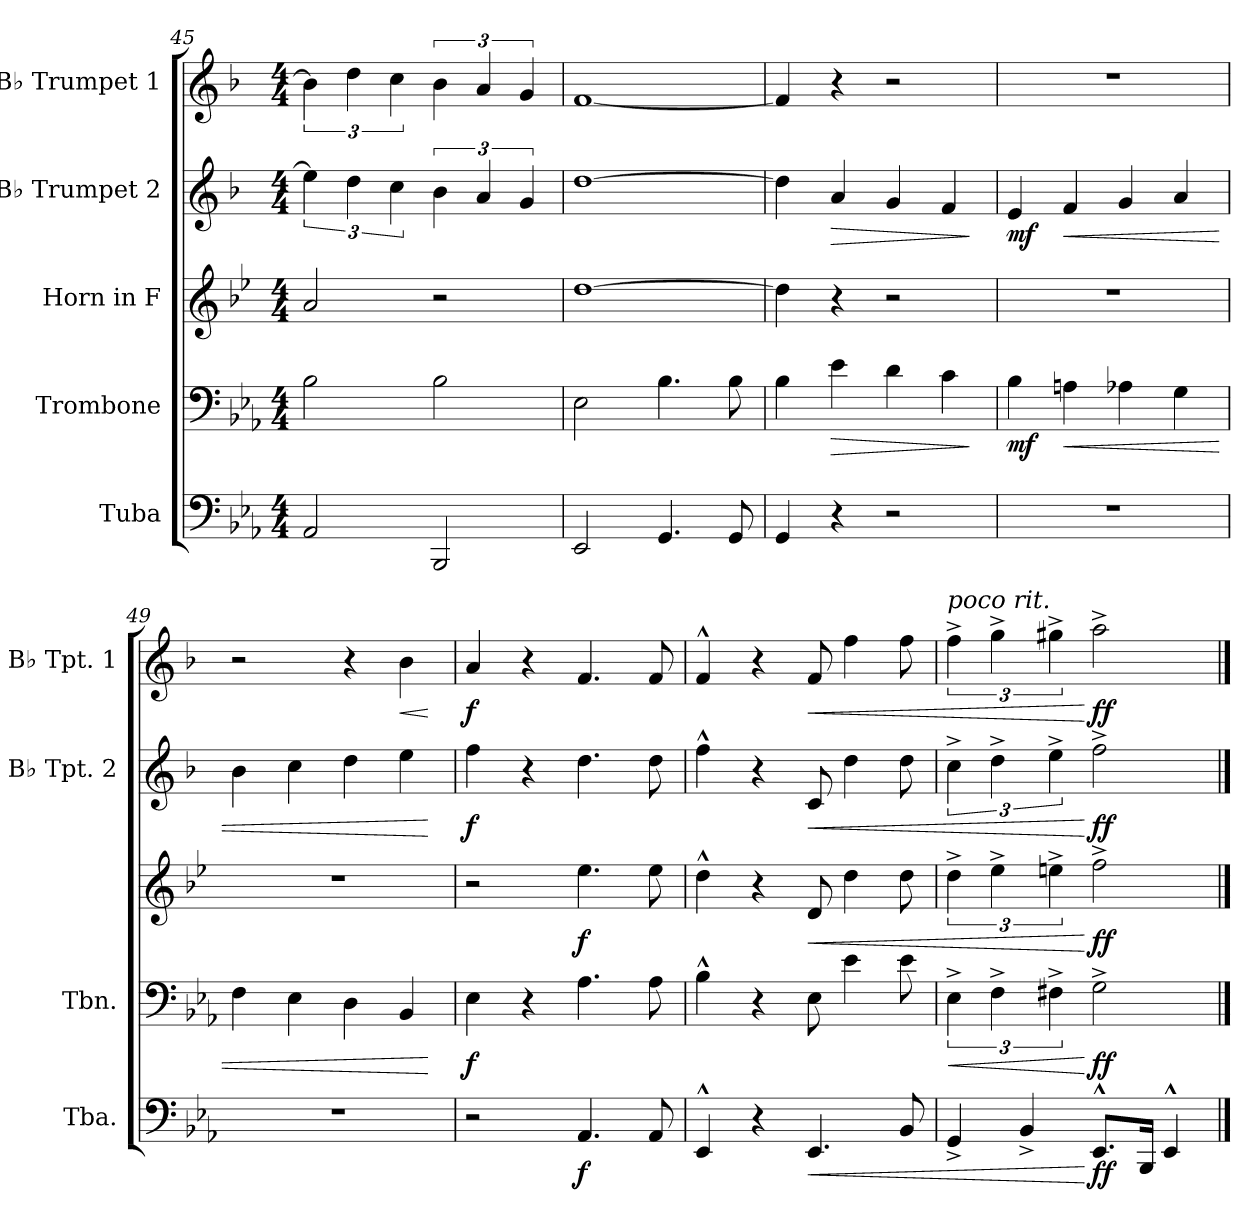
**kern	**dynam	**kern	**dynam	**kern	**dynam	**kern	**dynam	**kern	**dynam
*part5	*part5	*part4	*part4	*part3	*part3	*part2	*part2	*part1	*part1
*staff5	*staff5	*staff4	*staff4	*staff3	*staff3	*staff2	*staff2	*staff1	*staff1
*I"Tuba	*	*I"Trombone	*	*I"Horn in F	*	*I"B♭ Trumpet 2	*	*I"B♭ Trumpet 1	*
*I'Tba.	*	*I'Tbn.	*	*	*	*I'B♭ Tpt. 2	*	*I'B♭ Tpt. 1	*
*clefF4	*	*clefF4	*	*clefG2	*	*clefG2	*	*clefG2	*
*	*	*	*	*ITrd4c7	*	*ITrd1c2	*	*ITrd1c2	*
*k[b-e-a-]	*	*k[b-e-a-]	*	*k[b-e-a-]	*	*k[b-e-a-]	*	*k[b-e-a-]	*
*M4/4	*	*M4/4	*	*M4/4	*	*M4/4	*	*M4/4	*
=45	=45	=45	=45	=45	=45	=45	=45	=45	=45
2AA-/	.	2B-\	.	2d/	.	6dd\]	.	6a-\]	.
.	.	.	.	.	.	6cc\	.	6cc\	.
.	.	.	.	.	.	6b-\	.	6b-\	.
2BBB-/	.	2B-\	.	2r	.	6a-\	.	6a-\	.
.	.	.	.	.	.	6g/	.	6g/	.
.	.	.	.	.	.	6f/	.	6f/	.
=46	=46	=46	=46	=46	=46	=46	=46	=46	=46
2EE-/	.	2E-\	.	[1g	.	[1cc	.	[1e-	.
4.GG/	.	4.B-\	.	.	.	.	.	.	.
8GG/	.	8B-\	.	.	.	.	.	.	.
!!LO:PB:g=z
=47	=47	=47	=47	=47	=47	=47	=47	=47	=47
4GG/	.	4B-\	.	4g\]	.	4cc\]	.	4e-/]	.
!	!	!	!LO:HP:b	!	!	!	!LO:HP:b	!	!
4r	.	4e-\	>	4r	.	4g/	>	4r	.
2r	.	4d\	.	2r	.	4f/	.	2r	.
.	.	4c\	.	.	.	4e-/	.	.	.
.	.	.	]	.	.	.	]	.	.
=48	=48	=48	=48	=48	=48	=48	=48	=48	=48
!	!	!	!LO:DY:b	!	!	!	!LO:DY:b	!	!
1r	.	4B-\	mf	1r	.	4d/	mf	1r	.
!	!	!	!LO:HP:b	!	!	!	!LO:HP:b	!	!
.	.	4An\	<	.	.	4e-/	<	.	.
.	.	4A-X\	.	.	.	4f/	.	.	.
.	.	4G\	.	.	.	4g/	.	.	.
=49	=49	=49	=49	=49	=49	=49	=49	=49	=49
1r	.	4F\	.	1r	.	4a-\	.	2r	.
.	.	4E-\	.	.	.	4b-\	.	.	.
.	.	4D\	.	.	.	4cc\	.	4r	.
!	!	!	!	!	!	!	!	!	!LO:HP:b
.	.	4BB-/	.	.	.	4dd\	.	4a-\	<
.	.	.	[	.	.	.	[	.	[
=50	=50	=50	=50	=50	=50	=50	=50	=50	=50
!	!	!	!LO:DY:b	!	!	!	!LO:DY:b	!	!LO:DY:b
2r	.	4E-\	f	2r	.	4ee-\	f	4g/	f
.	.	4r	.	.	.	4r	.	4r	.
!	!LO:DY:b	!	!	!	!LO:DY:b	!	!	!	!
4.AA-/	f	4.A-\	.	4.a-\	f	4.cc\	.	4.e-/	.
8AA-/	.	8A-\	.	8a-\	.	8cc\	.	8e-/	.
=51	=51	=51	=51	=51	=51	=51	=51	=51	=51
4EE-^^/	.	4B-^^\	.	4g^^\	.	4ee-^^\	.	4e-^^/	.
4r	.	4r	.	4r	.	4r	.	4r	.
!	!LO:HP:b	!	!	!	!LO:HP:b	!	!LO:HP:b	!	!LO:HP:b
4.EE-/	<	8E-!\	.	8G/	<	8B-/	<	8e-/	<
.	.	4e-!\	.	4g\	.	4cc\	.	4ee-\	.
8BB-/	.	8e-!\	.	8g\	.	8cc\	.	8ee-\	.
=52	=52	=52	=52	=52	=52	=52	=52	=52	=52
*	*	*	*	*	*	*	*	*MM108	*
!	!	!	!	!	!	!	!	!LO:TX:a:i:t=poco rit.	!
!	!	!	!LO:HP:b	!	!	!	!	!	!
4GG^/	.	6E-^\	<	6g^\	.	6b-^\	.	6ee-^\	.
.	.	6F^\	.	6a-^\	.	6cc^\	.	6ff^\	.
4BB-^/	.	.	.	.	.	.	.	.	.
.	.	6F#X^\	.	6an^\	.	6dd^\	.	6ff#X^\	.
*	*	*	*	*	*	*	*	*MM60	*
!	!LO:DY:n=1:b	!	!LO:DY:n=1:b	!	!LO:DY:n=1:b	!	!LO:DY:n=1:b	!	!LO:DY:n=1:b
8.EE-^^/L	[ ff	2G^\	[ ff	2b-^\	[ ff	2ee-^\	[ ff	2gg^\	[ ff
16BBB-/Jk	.	.	.	.	.	.	.	.	.
4EE-^^/	.	.	.	.	.	.	.	.	.
==	==	==	==	==	==	==	==	==	==
*-	*-	*-	*-	*-	*-	*-	*-	*-	*-
